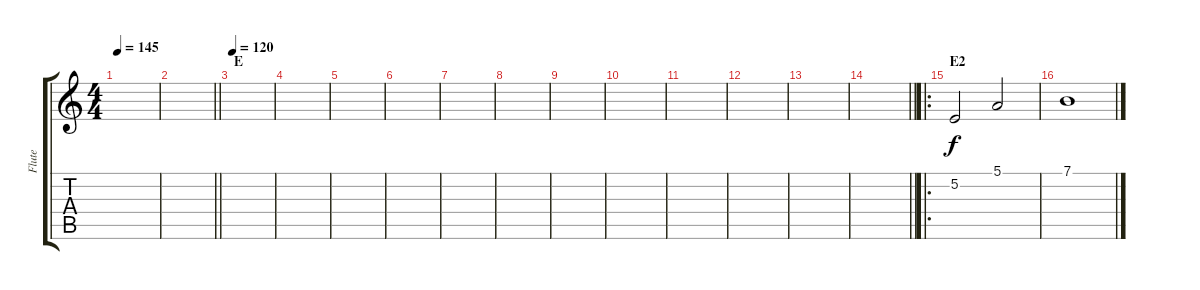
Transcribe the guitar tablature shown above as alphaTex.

\track ("Flute" "Flute") {instrument flute}
\staff {score tabs}
\tuning (E4 B3 G3 D3 A2 E2) {hide}
\ts (4 4)
\tempo 145
\clef g2
\ks c
|
\barLineRight lightlight
|
\section ("" "E")
\tempo 120
|
|
|
|
|
|
|
|
|
|
|
\barLineRight lightlight
|
\ro
\section ("" "E2")
5.2.2 5.1.2 |
7.1.1
